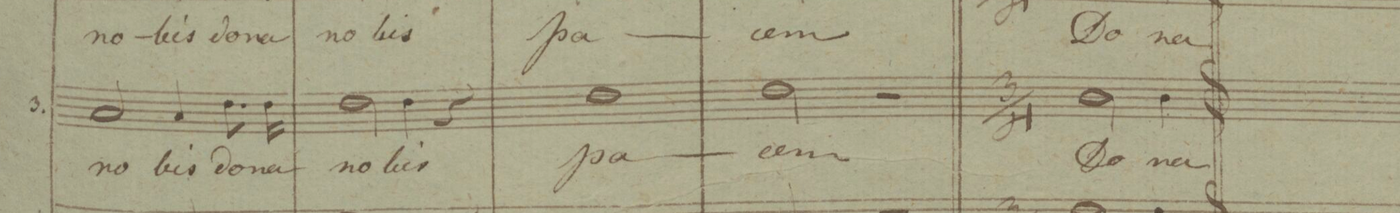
**kern	**text
*I"Tenore	*
*clefC4	*
*k[b-]	*
*met(c)	*
*M4/4	*
2G/	no-
4G/	-bis
8.c\	do-
16c\	-na
=23	=23
2c\	no-
4c\	-bis
4r	.
=24	=24
1c	pa-
=25	=25
2c\	-cem
2r	.
==	==
*-	*-
